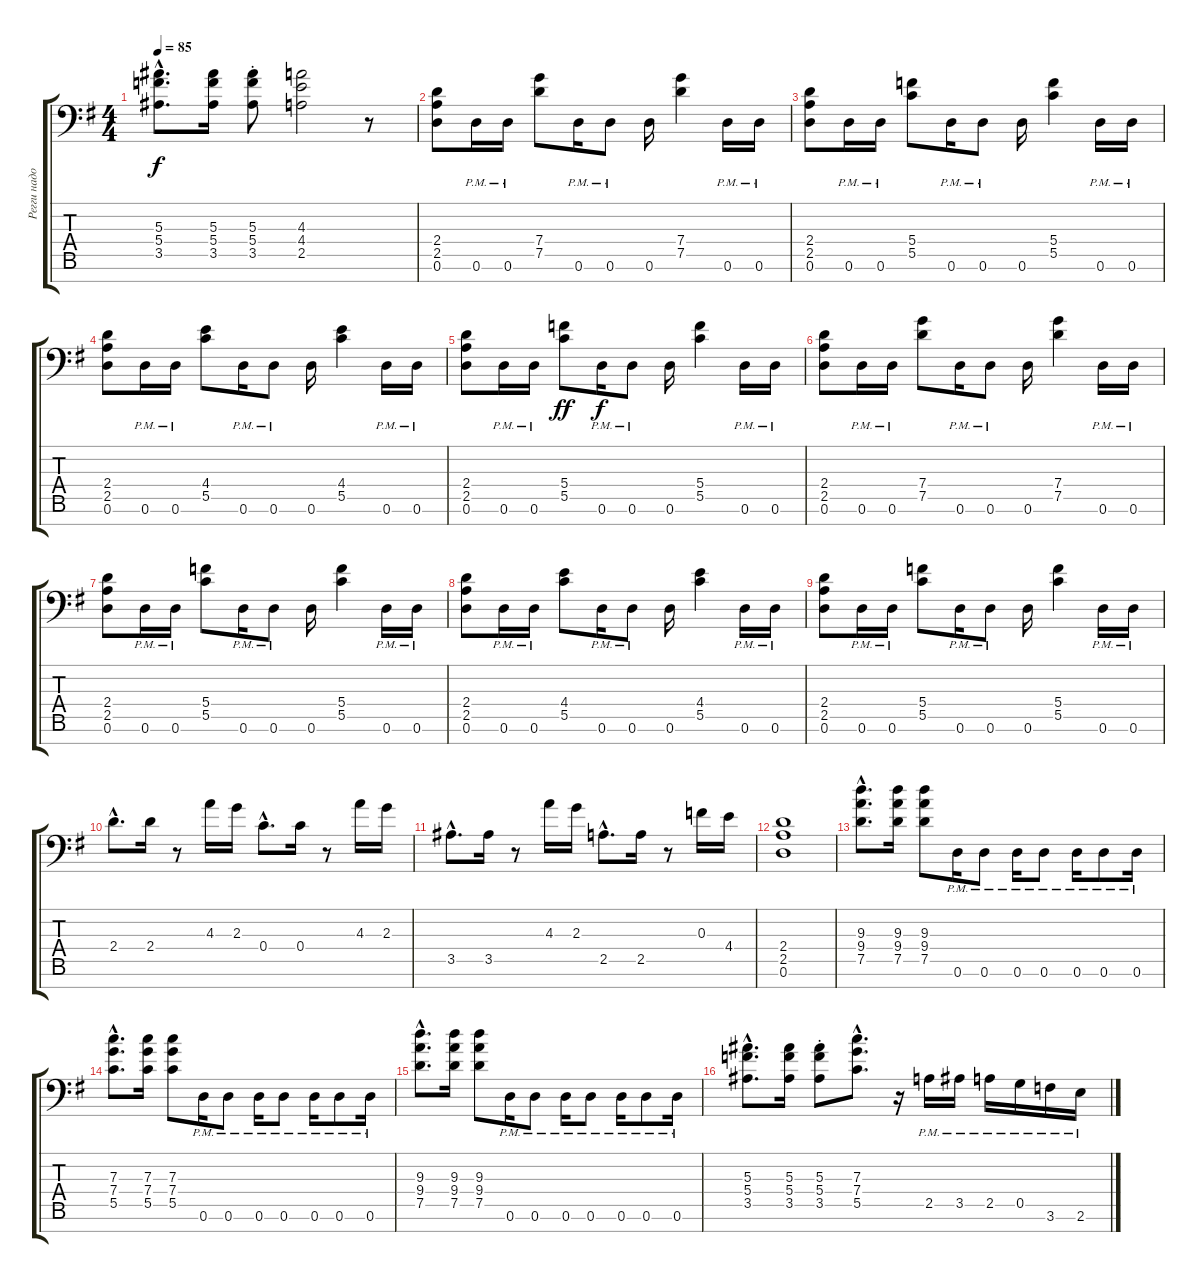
\track ("Регги надо играть" "Регги надо") {instrument distortionguitar}
\staff {score tabs}
\tuning (D4 A3 F3 C3 G2 D2 A1) {hide}
\ts (4 4)
\tempo 85
\clef f4
\ks eminor
(5.3{hac} 5.4{hac} 3.5{hac}).8{d dy f} (5.3 5.4 3.5).16 (5.3{st} 5.4{st} 3.5{st}).8 (4.3 4.4 2.5).2 r.8 |
(2.4 2.5 0.6).8 0.6{pm}.16 0.6{pm}.16 (7.4 7.5).8 0.6{pm}.16 0.6{pm}.8 0.6.16 (7.4 7.5).4 0.6{pm}.16 0.6{pm}.16 |
(2.4 2.5 0.6).8 0.6{pm}.16 0.6{pm}.16 (5.4 5.5).8 0.6{pm}.16 0.6{pm}.8 0.6.16 (5.4 5.5).4 0.6{pm}.16 0.6{pm}.16 |
(2.4 2.5 0.6).8 0.6{pm}.16 0.6{pm}.16 (4.4 5.5).8 0.6{pm}.16 0.6{pm}.8 0.6.16 (4.4 5.5).4 0.6{pm}.16 0.6{pm}.16 |
(2.4 2.5 0.6).8 0.6{pm}.16 0.6{pm}.16 (5.4 5.5).8{dy ff} 0.6{pm}.16{dy f} 0.6{pm}.8 0.6.16 (5.4 5.5).4 0.6{pm}.16 0.6{pm}.16 |
(2.4 2.5 0.6).8 0.6{pm}.16 0.6{pm}.16 (7.4 7.5).8 0.6{pm}.16 0.6{pm}.8 0.6.16 (7.4 7.5).4 0.6{pm}.16 0.6{pm}.16 |
(2.4 2.5 0.6).8 0.6{pm}.16 0.6{pm}.16 (5.4 5.5).8 0.6{pm}.16 0.6{pm}.8 0.6.16 (5.4 5.5).4 0.6{pm}.16 0.6{pm}.16 |
(2.4 2.5 0.6).8 0.6{pm}.16 0.6{pm}.16 (4.4 5.5).8 0.6{pm}.16 0.6{pm}.8 0.6.16 (4.4 5.5).4 0.6{pm}.16 0.6{pm}.16 |
(2.4 2.5 0.6).8 0.6{pm}.16 0.6{pm}.16 (5.4 5.5).8 0.6{pm}.16 0.6{pm}.8 0.6.16 (5.4 5.5).4 0.6{pm}.16 0.6{pm}.16 |
2.4{hac}.8{d} 2.4.16 r.8 4.3.16 2.3.16 0.4{hac}.8{d} 0.4.16 r.8 4.3.16 2.3.16 |
3.5{hac}.8{d} 3.5.16 r.8 4.3.16 2.3.16 2.5{hac}.8{d} 2.5.16 r.8 0.3.16 4.4.16 |
(2.4 2.5 0.6).1 |
(9.3{hac} 9.4{hac} 7.5{hac}).8{d} (9.3 9.4 7.5).16 (9.3 9.4 7.5).8 0.6{pm}.16 0.6{pm}.8 0.6{pm}.16 0.6{pm}.8 0.6{pm}.16 0.6{pm}.8 0.6{pm}.16 |
(7.3{hac} 7.4{hac} 5.5{hac}).8{d} (7.3 7.4 5.5).16 (7.3 7.4 5.5).8 0.6{pm}.16 0.6{pm}.8 0.6{pm}.16 0.6{pm}.8 0.6{pm}.16 0.6{pm}.8 0.6{pm}.16 |
(9.3{hac} 9.4{hac} 7.5{hac}).8{d} (9.3 9.4 7.5).16 (9.3 9.4 7.5).8 0.6{pm}.16 0.6{pm}.8 0.6{pm}.16 0.6{pm}.8 0.6{pm}.16 0.6{pm}.8 0.6{pm}.16 |
(5.3{hac} 5.4{hac} 3.5{hac}).8{d} (5.3 5.4 3.5).16 (5.3{st} 5.4{st} 3.5{st}).8 (7.3{hac} 7.4{hac} 5.5{hac}).8{d} r.16 2.5{pm}.16 3.5{pm}.16 2.5{pm}.16 0.5{pm}.16 3.6{pm}.16 2.6{pm}.16
